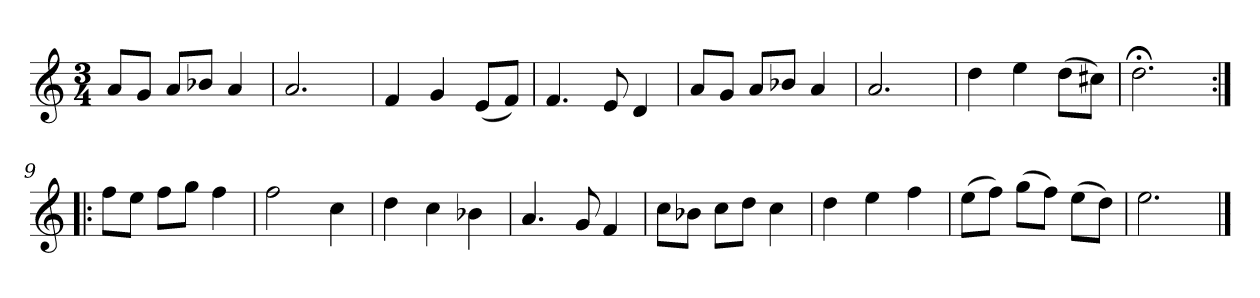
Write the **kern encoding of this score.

**kern
*part1
*staff1
*clefG2
*k[]
*D:dor
*M3/4
*MM120
=1
8a/L
8g/J
8a/L
8b-X/J
4a
=2
2.a
=3
4f
4g
(8e/L
8f/J)
=4
4.f
8e
4d
=5
8a/L
8g/J
8a/L
8b-X/J
4a
=6
2.a
=7
4dd
4ee
(8dd\L
8cc#X\J)
=8
2.dd;<
=9:|!|:
8ff\L
8ee\J
8ff\L
8gg\J
4ff
=10
2ff
4cc
=11
4dd
4cc
4b-X
=12
4.a
8g
4f
=13
8cc\L
8b-X\J
8cc\L
8dd\J
4cc
=14
4dd
4ee
4ff
=15
(8ee\L
8ff\J)
(8gg\L
8ff\J)
(8ee\L
8dd\J)
=16
2.ee
==
*-
